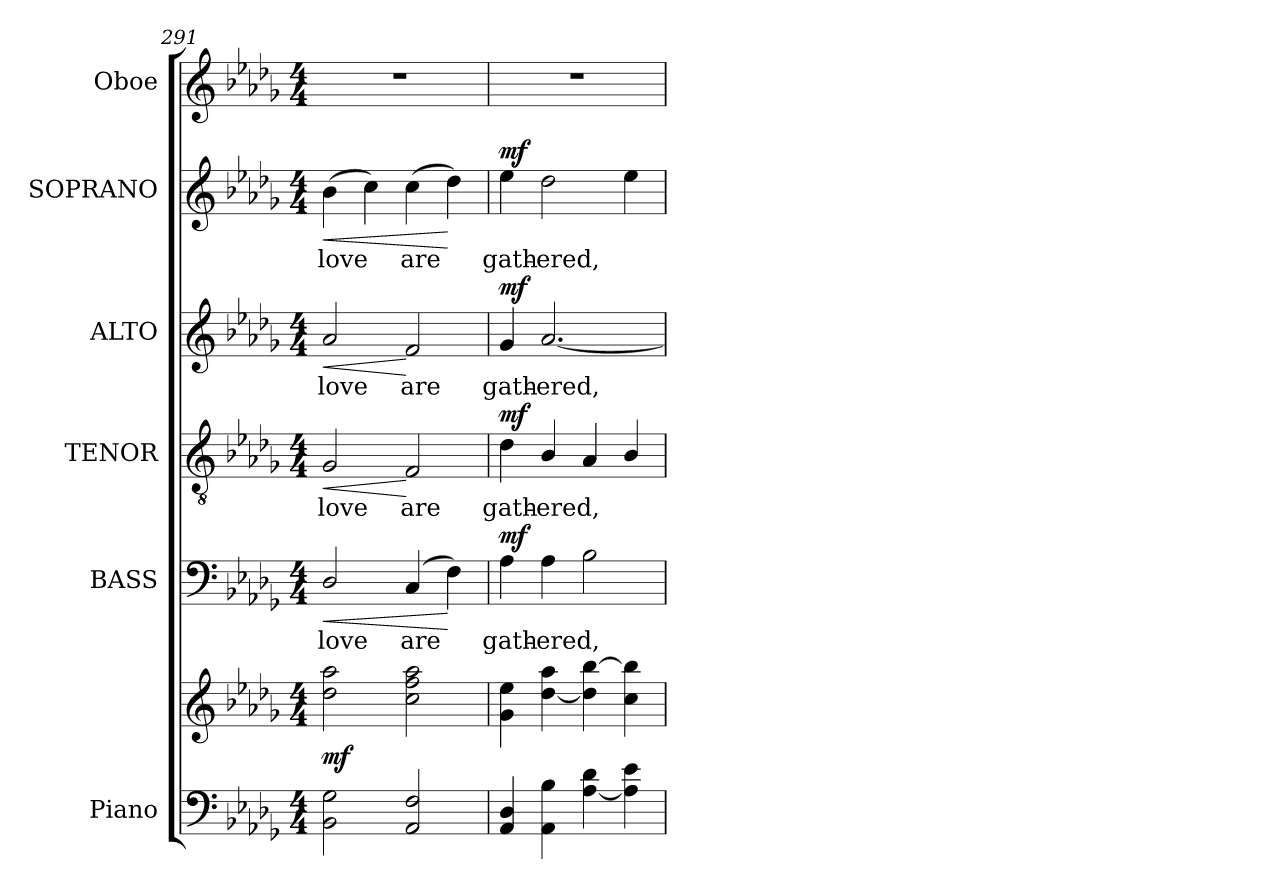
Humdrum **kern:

**kern	**kern	**dynam	**kern	**text	**dynam	**kern	**text	**dynam	**kern	**text	**dynam	**kern	**text	**dynam	**kern
*part6	*part6	*part6	*part5	*part5	*part5	*part4	*part4	*part4	*part3	*part3	*part3	*part2	*part2	*part2	*part1
*staff7	*staff6	*staff6/7	*staff5	*staff5	*staff5	*staff4	*staff4	*staff4	*staff3	*staff3	*staff3	*staff2	*staff2	*staff2	*staff1
*I"Piano	*	*	*I"BASS	*	*	*I"TENOR	*	*	*I"ALTO	*	*	*I"SOPRANO	*	*	*I"Oboe
*I'Pno.	*	*	*I'B.	*	*	*I'T.	*	*	*I'A.	*	*	*I'S.	*	*	*I'Ob.
*clefF4	*clefG2	*	*clefF4	*	*	*clefGv2	*	*	*clefG2	*	*	*clefG2	*	*	*clefG2
*	*	*	*	*	*	*ITrd7c12	*	*	*	*	*	*	*	*	*
*k[b-e-a-d-g-]	*k[b-e-a-d-g-]	*	*k[b-e-a-d-g-]	*	*	*k[b-e-a-d-g-]	*	*	*k[b-e-a-d-g-]	*	*	*k[b-e-a-d-g-]	*	*	*k[b-e-a-d-g-]
*D-:	*D-:	*	*D-:	*	*	*D-:	*	*	*D-:	*	*	*D-:	*	*	*D-:
*M4/4	*M4/4	*	*M4/4	*	*	*M4/4	*	*	*M4/4	*	*	*M4/4	*	*	*M4/4
*MM80	*MM80	*	*MM80	*	*	*MM80	*	*	*MM80	*	*	*MM80	*	*	*MM80
=291	=291	=291	=291	=291	=291	=291	=291	=291	=291	=291	=291	=291	=291	=291	=291
!	!	!	!	!LO:LY:b:color=#000000	!LO:HP:b	!	!	!	!	!	!	!	!	!	!
!	!	!	!	!	!	!	!LO:LY:b:color=#000000	!LO:HP:b	!	!	!	!	!	!	!
!	!	!	!	!	!	!	!	!	!	!LO:LY:b:color=#000000	!LO:HP:b	!	!	!	!
!	!	!	!	!	!	!	!	!	!	!	!	!	!LO:LY:b:color=#000000	!LO:HP:b	!
2BB-i\ 2G-i	2dd-i\ 2aa-i	mf	2D-i/	love	<	2GG-i/	love	<	2a-i/	love	<	(4b-i\	love	<	1r
.	.	.	.	.	.	.	.	.	.	.	.	4cci\)	.	.	.
!	!	!	!	!LO:LY:b:color=#000000	!	!	!	!	!	!	!	!	!	!	!
!	!	!	!	!	!	!	!LO:LY:b:color=#000000	!	!	!	!	!	!	!	!
!	!	!	!	!	!	!	!	!	!	!LO:LY:b:color=#000000	!	!	!	!	!
!	!	!	!	!	!	!	!	!	!	!	!	!	!LO:LY:b:color=#000000	!	!
2AA-i/ 2Fi	2cci\ 2ffi 2aa-i	.	(4Ci/	are	.	2FFi/	are	[	2fi/	are	[	(4cci\	are	.	.
.	.	.	4Fi\)	.	[	.	.	.	.	.	.	4dd-i\)	.	[	.
=292	=292	=292	=292	=292	=292	=292	=292	=292	=292	=292	=292	=292	=292	=292	=292
!	!	!	!	!LO:LY:b:color=#000000	!	!	!	!	!	!	!	!	!	!	!
!	!	!	!	!	!	!	!LO:LY:b:color=#000000	!	!	!	!	!	!	!	!
!	!	!	!	!	!	!	!	!	!	!LO:LY:b:color=#000000	!	!	!	!	!
!	!	!	!	!	!	!	!	!	!	!	!	!	!LO:LY:b:color=#000000	!	!
4AA-i/ 4D-i	4g-i\ 4ee-i	.	4A-i\	gath-	mf	4D-i\	gath-	mf	4g-i/	gath-	mf	4ee-i\	gath-	mf	1r
!	!	!	!	!LO:LY:b:color=#000000	!	!	!	!	!	!	!	!	!	!	!
!	!	!	!	!	!	!	!LO:LY:b:color=#000000	!	!	!	!	!	!	!	!
!	!	!	!	!	!	!	!	!	!	!LO:LY:b:color=#000000	!	!	!	!	!
!	!	!	!	!	!	!	!	!	!	!	!	!	!LO:LY:b:color=#000000	!	!
4AA-i\ 4B-i	[4dd-i\ 4aa-i	.	4A-i\	-ered,	.	4BB-i/	-ered,	.	[2.a-i/	-ered,	.	2dd-i\	-ered,	.	.
[4A-i\ 4d-i	4dd-i\] [4bb-i	.	2B-i\	.	.	4AA-i/	.	.	.	.	.	.	.	.	.
4A-i\] 4e-i	4cci\ 4bb-i]	.	.	.	.	4BB-i/	.	.	.	.	.	4ee-i\	.	.	.
=	=	=	=	=	=	=	=	=	=	=	=	=	=	=	=
*-	*-	*-	*-	*-	*-	*-	*-	*-	*-	*-	*-	*-	*-	*-	*-
